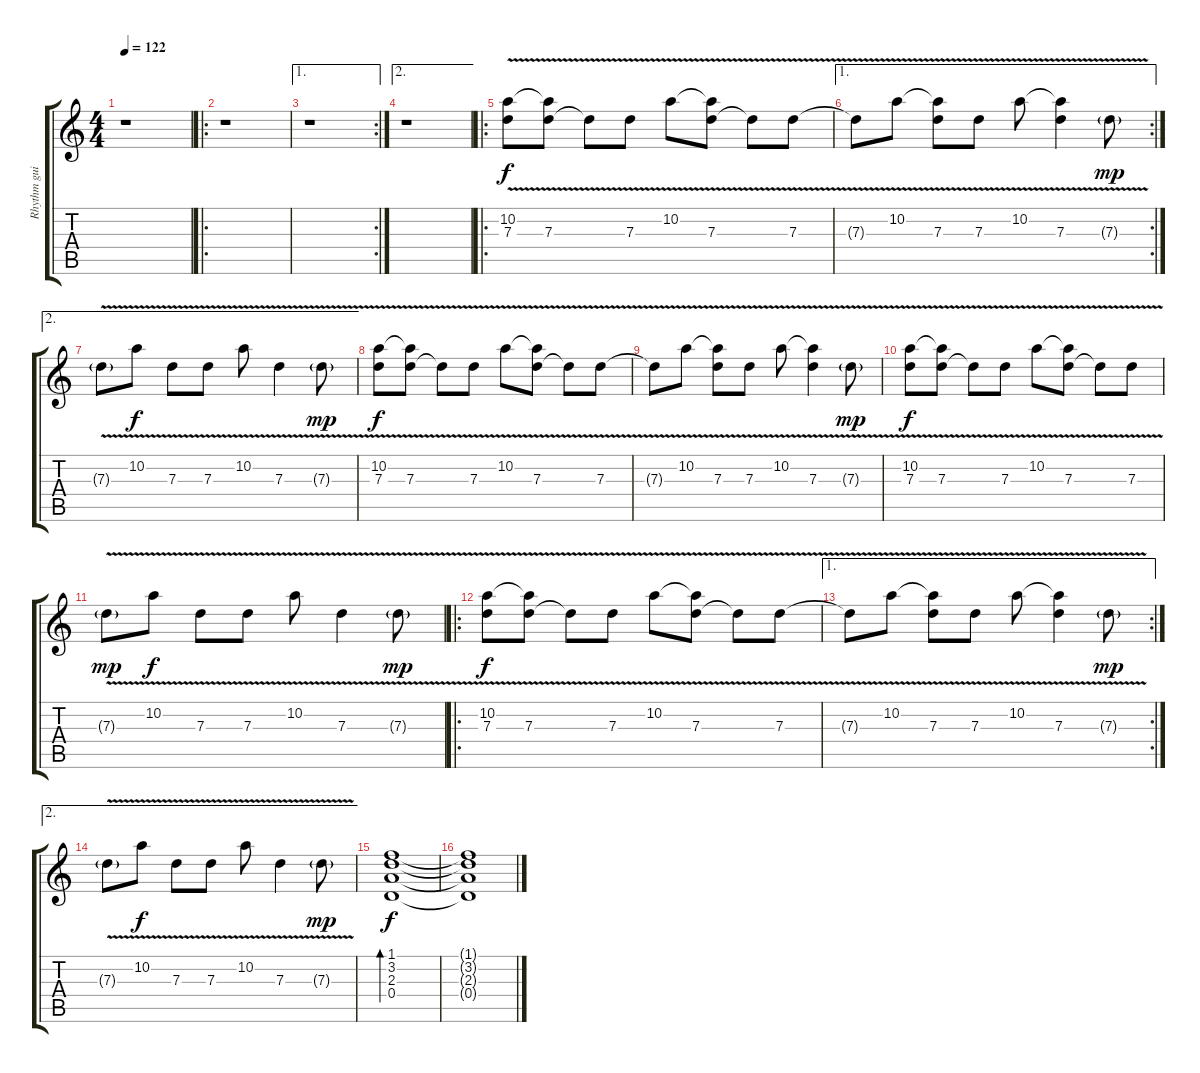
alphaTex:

\track ("Rhythm guitar" "Rhythm gui") {instrument overdrivenguitar}
\staff {score tabs}
\tuning (E4 B3 G3 D3 A2 E2) {hide}
\ts (4 4)
\tempo 122
\clef g2
\ks c
r.1{dy f instrument overdrivenguitar} |
\ro
r.1{volume 11 balance 12 instrument pad3polysynth} |
\ae 1
\rc 2
r.1{volume 11 balance 12 instrument pad3polysynth} |
\ae 2
r.1{volume 10 balance 6 instrument pad3polysynth} |
\ro
(10.2{v} 7.3{v}).8 (10.2{t} 7.3{v}).8 7.3{t}.8 7.3{v}.8 10.2{v}.8 (10.2{t} 7.3{v}).8 7.3{t}.8 7.3{v}.8 |
\ae 1
\rc 2
7.3{t}.8 10.2{v}.8 (10.2{t} 7.3{v}).8 7.3{v}.8 10.2{v}.8 (10.2{t} 7.3{v}).4 7.3{v g}.8{dy mp} |
\ae 2
7.3{v g}.8 10.2{v}.8{dy f} 7.3{v}.8 7.3{v}.8 10.2{v}.8 7.3{v}.4 7.3{v g}.8{dy mp} |
(10.2{v} 7.3{v}).8{dy f} (10.2{t} 7.3{v}).8 7.3{t}.8 7.3{v}.8 10.2{v}.8 (10.2{t} 7.3{v}).8 7.3{t}.8 7.3{v}.8 |
7.3{t}.8 10.2{v}.8 (10.2{t} 7.3{v}).8 7.3{v}.8 10.2{v}.8 (10.2{t} 7.3{v}).4 7.3{v g}.8{dy mp} |
(10.2{v} 7.3{v}).8{dy f} (10.2{t} 7.3{v}).8 7.3{t}.8 7.3{v}.8 10.2{v}.8 (10.2{t} 7.3{v}).8 7.3{t}.8 7.3{v}.8 |
7.3{v g}.8{dy mp} 10.2{v}.8{dy f} 7.3{v}.8 7.3{v}.8 10.2{v}.8 7.3{v}.4 7.3{v g}.8{dy mp} |
\ro
(10.2{v} 7.3{v}).8{dy f} (10.2{t} 7.3{v}).8 7.3{t}.8 7.3{v}.8 10.2{v}.8 (10.2{t} 7.3{v}).8 7.3{t}.8 7.3{v}.8 |
\ae 1
\rc 2
7.3{t}.8 10.2{v}.8 (10.2{t} 7.3{v}).8 7.3{v}.8 10.2{v}.8 (10.2{t} 7.3{v}).4 7.3{v g}.8{dy mp} |
\ae 2
7.3{v g}.8 10.2{v}.8{dy f} 7.3{v}.8 7.3{v}.8 10.2{v}.8 7.3{v}.4 7.3{v g}.8{dy mp} |
(1.1 3.2 2.3 0.4).1{bd 120 dy f volume 13 balance 0 instrument electricguitarclean} |
(1.1{t} 3.2{t} 2.3{t} 0.4{t}).1
